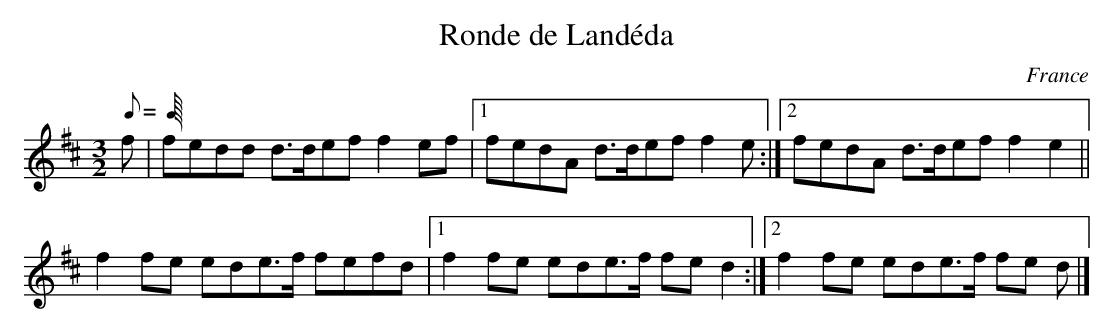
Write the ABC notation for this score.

X:1
T:Ronde de Landéda
L:1/8
M:3/2
O:France
Q:c/2=60
K:D major
f|fedd d>def f2ef|1fedA d>def f2e:|2fedA d>def f2e2||
f2fe ede>f fefd|1f2fe ede>f fed2:|2f2fe ede>f fe d|]
